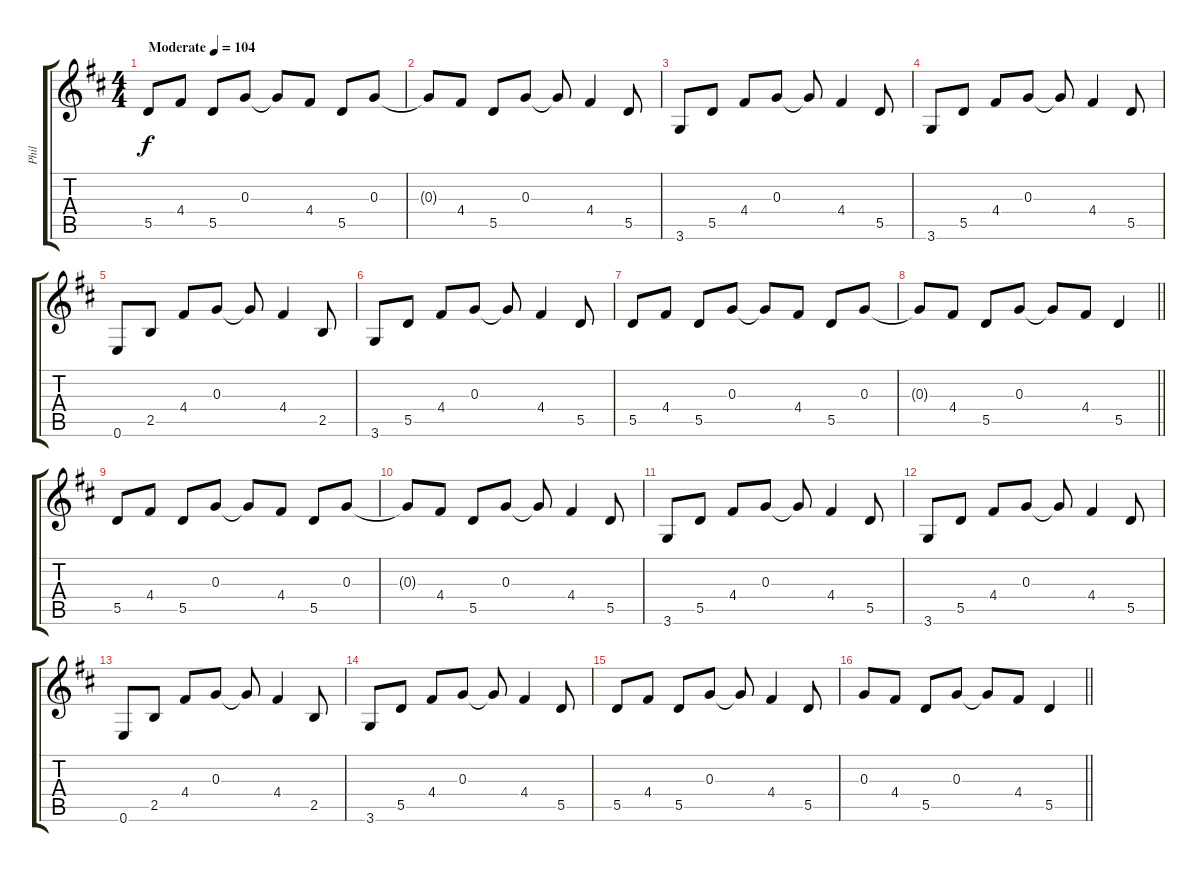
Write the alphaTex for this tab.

\track ("Phil" "Phil") {instrument electricguitarclean}
\staff {score tabs}
\tuning (E4 B3 G3 D3 A2 E2) {hide}
\ts (4 4)
\tempo (104 "Moderate")
\clef g2
\ks d
5.5.8{dy f instrument electricguitarclean} 4.4.8 5.5.8 0.3.8 0.3{t}.8 4.4.8 5.5.8 0.3.8 |
0.3{t}.8 4.4.8 5.5.8 0.3.8 0.3{t}.8 4.4.4 5.5.8 |
3.6.8 5.5.8 4.4.8 0.3.8 0.3{t}.8 4.4.4 5.5.8 |
3.6.8 5.5.8 4.4.8 0.3.8 0.3{t}.8 4.4.4 5.5.8 |
0.6.8 2.5.8 4.4.8 0.3.8 0.3{t}.8 4.4.4 2.5.8 |
3.6.8 5.5.8 4.4.8 0.3.8 0.3{t}.8 4.4.4 5.5.8 |
5.5.8 4.4.8 5.5.8 0.3.8 0.3{t}.8 4.4.8 5.5.8 0.3.8 |
\barLineRight lightlight
0.3{t}.8 4.4.8 5.5.8 0.3.8 0.3{t}.8 4.4.8 5.5.4 |
5.5.8 4.4.8 5.5.8 0.3.8 0.3{t}.8 4.4.8 5.5.8 0.3.8 |
0.3{t}.8 4.4.8 5.5.8 0.3.8 0.3{t}.8 4.4.4 5.5.8 |
3.6.8 5.5.8 4.4.8 0.3.8 0.3{t}.8 4.4.4 5.5.8 |
3.6.8 5.5.8 4.4.8 0.3.8 0.3{t}.8 4.4.4 5.5.8 |
0.6.8 2.5.8 4.4.8 0.3.8 0.3{t}.8 4.4.4 2.5.8 |
3.6.8 5.5.8 4.4.8 0.3.8 0.3{t}.8 4.4.4 5.5.8 |
5.5.8 4.4.8 5.5.8 0.3.8 0.3{t}.8 4.4.4 5.5.8 |
\barLineRight lightlight
0.3.8 4.4.8 5.5.8 0.3.8 0.3{t}.8 4.4.8 5.5.4
